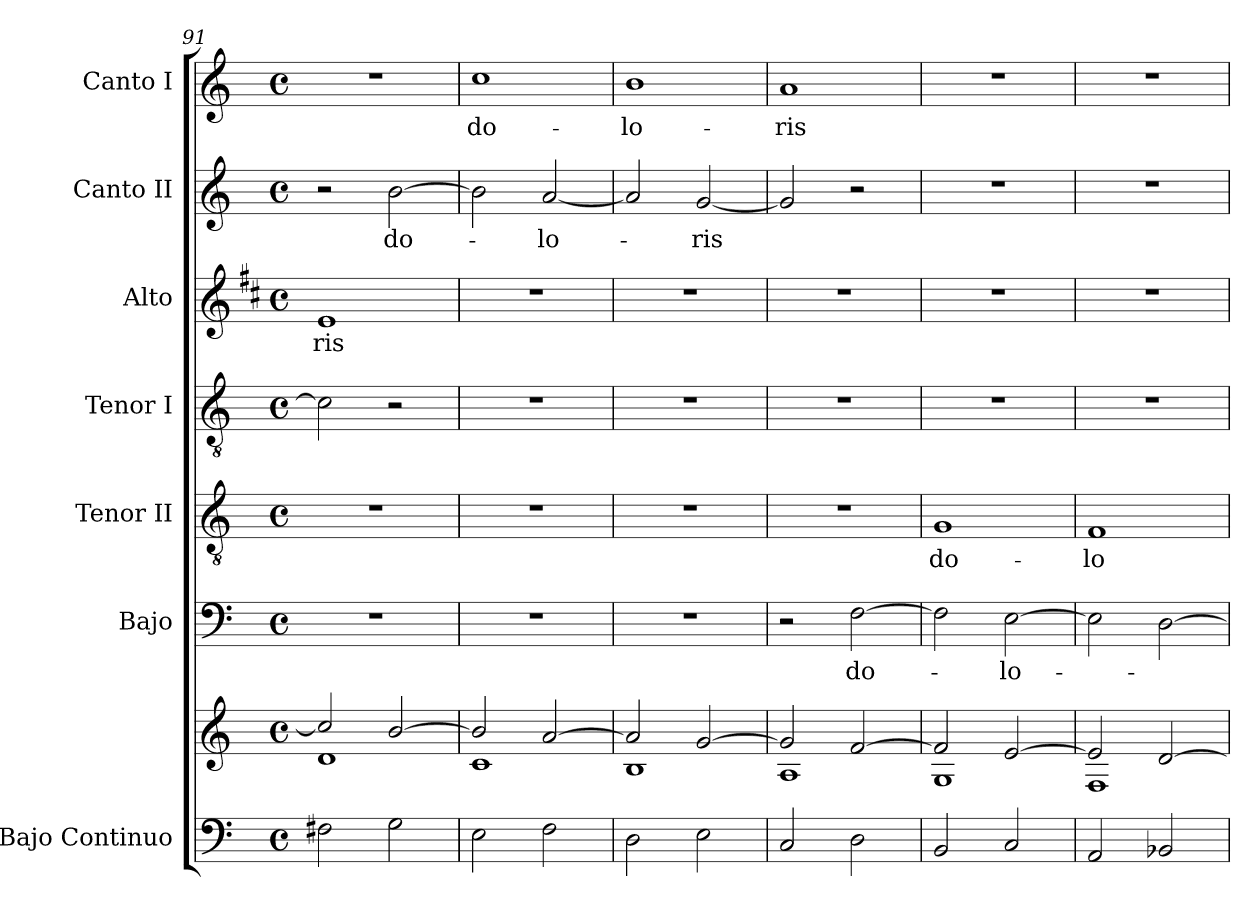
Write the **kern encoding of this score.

**kern	**kern	**kern	**text	**kern	**text	**kern	**kern	**text	**kern	**text	**kern	**text
*part7	*part7	*part6	*part6	*part5	*part5	*part4	*part3	*part3	*part2	*part2	*part1	*part1
*staff8	*staff7	*staff6	*staff6	*staff5	*staff5	*staff4	*staff3	*staff3	*staff2	*staff2	*staff1	*staff1
*I"Bajo Continuo	*	*I"Bajo	*	*I"Tenor II	*	*I"Tenor I	*I"Alto	*	*I"Canto II	*	*I"Canto I	*
*I'B.C.	*	*I'B.	*	*I'T. II	*	*I'T. I	*I'A.	*	*I'C. II	*	*I'C. I	*
*clefF4	*clefG2	*clefF4	*	*clefGv2	*	*clefGv2	*clefG2	*	*clefG2	*	*clefG2	*
*	*	*	*	*ITrd7c12	*	*ITrd7c12	*ITrd1c2	*	*	*	*	*
*k[]	*k[]	*k[]	*	*k[]	*	*k[]	*k[]	*	*k[]	*	*k[]	*
*M4/4	*M4/4	*M4/4	*	*M4/4	*	*M4/4	*M4/4	*	*M4/4	*	*M4/4	*
*met(c)	*met(c)	*met(c)	*	*met(c)	*	*met(c)	*met(c)	*	*met(c)	*	*met(c)	*
=91	=91	=91	=91	=91	=91	=91	=91	=91	=91	=91	=91	=91
*	*^	*	*	*	*	*	*	*	*	*	*	*
2F#X\	2cc/]	1d	1r	.	1r	.	2C\]	1d	-ris	2r	.	1r	.
2G\	[2b/	.	.	.	.	.	2r	.	.	[2b\	do-	.	.
=92	=92	=92	=92	=92	=92	=92	=92	=92	=92	=92	=92	=92	=92
2E\	2b/]	1c	1r	.	1r	.	1r	1r	.	2b\]	.	1cc	do-
2F\	[2a/	.	.	.	.	.	.	.	.	[2a/	-lo-	.	.
!!LO:LB:g=z
=93	=93	=93	=93	=93	=93	=93	=93	=93	=93	=93	=93	=93	=93
2D\	2a/]	1B	1r	.	1r	.	1r	1r	.	2a/]	.	1b	-lo-
2E\	[2g/	.	.	.	.	.	.	.	.	[2g/	-ris	.	.
=94	=94	=94	=94	=94	=94	=94	=94	=94	=94	=94	=94	=94	=94
2C/	2g/]	1A	2r	.	1r	.	1r	1r	.	2g/]	.	1a	-ris
2D\	[2f/	.	[2F\	do-	.	.	.	.	.	2r	.	.	.
=95	=95	=95	=95	=95	=95	=95	=95	=95	=95	=95	=95	=95	=95
2BB/	2f/]	1G	2F\]	.	1GG	do-	1r	1r	.	1r	.	1r	.
2C/	[2e/	.	[2E\	-lo-	.	.	.	.	.	.	.	.	.
=96	=96	=96	=96	=96	=96	=96	=96	=96	=96	=96	=96	=96	=96
2AA/	2e/]	1F	2E\]	.	1FF	-lo-	1r	1r	.	1r	.	1r	.
2BB-X/	[2d/	.	[2D\	.	.	.	.	.	.	.	.	.	.
*	*v	*v	*	*	*	*	*	*	*	*	*	*	*
=	=	=	=	=	=	=	=	=	=	=	=	=
*-	*-	*-	*-	*-	*-	*-	*-	*-	*-	*-	*-	*-
